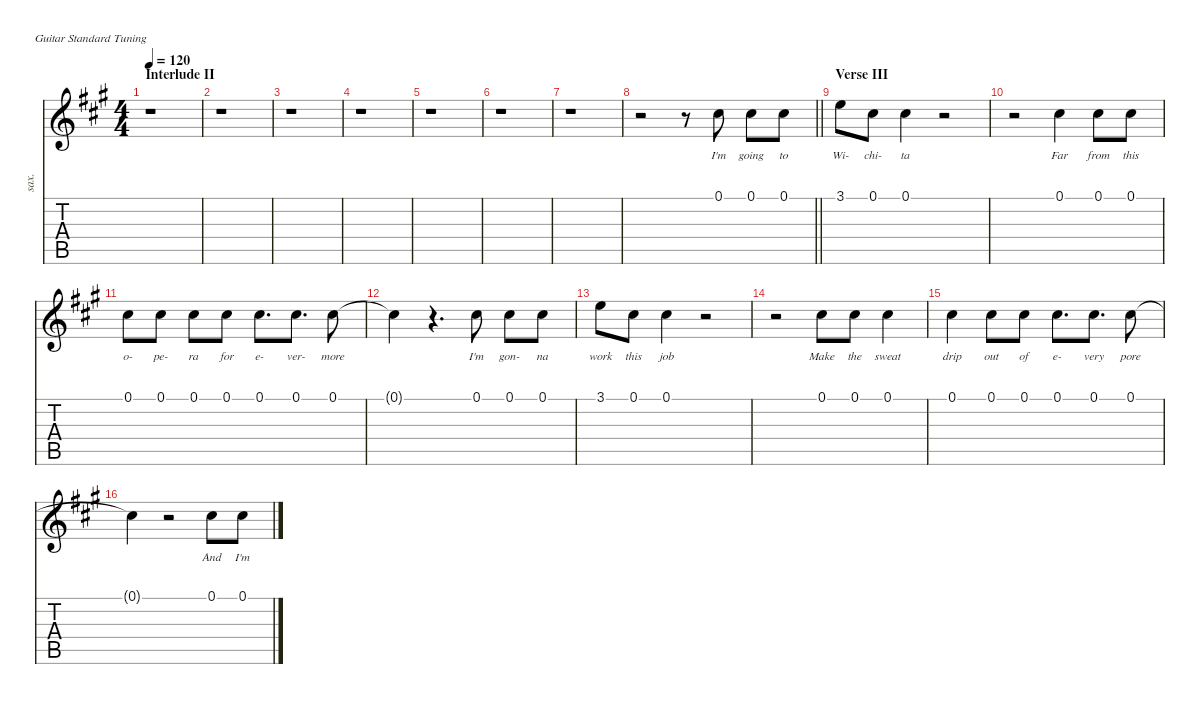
\defaultSystemsLayout 4
\hideDynamics
\bracketExtendMode nobrackets
\otherSystemsTrackNameOrientation horizontal
\track ("Vocals" "sax.") {instrument altosax}
\staff {score tabs}
\tuning (E4 B3 G3 D3 A2 E2)
\displaytranspose 9
\ts (4 4)
\section ("" "Interlude II")
\tempo 120
\clef g2
\ks a
r.1{dy f beam Down} |
r.1{beam Down} |
r.1{beam Down} |
r.1{beam Down} |
r.1{beam Down} |
r.1{beam Down} |
r.1{beam Down} |
\barLineRight lightlight
r.2{beam Down} r.8{beam Down} 0.1{acc #}.8{lyrics (0 "I'm") lyrics (1 "") lyrics (2 "") lyrics (3 "") lyrics (4 "") beam Down} 0.1{acc #}.8{lyrics (0 "going") lyrics (1 "") lyrics (2 "") lyrics (3 "") lyrics (4 "") beam Down} 0.1{acc #}.8{lyrics (0 "to") lyrics (1 "") lyrics (2 "") lyrics (3 "") lyrics (4 "") beam Down} |
\section ("" "Verse III")
3.1{acc forcenatural}.8{lyrics (0 "Wi-") lyrics (1 "") lyrics (2 "") lyrics (3 "") lyrics (4 "") beam Down} 0.1{acc #}.8{lyrics (0 "chi-") lyrics (1 "") lyrics (2 "") lyrics (3 "") lyrics (4 "") beam Down} 0.1{acc #}.4{lyrics (0 "ta") lyrics (1 "") lyrics (2 "") lyrics (3 "") lyrics (4 "") beam Down} r.2{beam Down} |
r.2{beam Down} 0.1{acc #}.4{lyrics (0 "Far") lyrics (1 "") lyrics (2 "") lyrics (3 "") lyrics (4 "") beam Down} 0.1{acc #}.8{lyrics (0 "from") lyrics (1 "") lyrics (2 "") lyrics (3 "") lyrics (4 "") beam Down} 0.1{acc #}.8{lyrics (0 "this") lyrics (1 "") lyrics (2 "") lyrics (3 "") lyrics (4 "") beam Down} |
0.1{acc #}.8{lyrics (0 "o-") lyrics (1 "") lyrics (2 "") lyrics (3 "") lyrics (4 "") beam Down} 0.1{acc #}.8{lyrics (0 "pe-") lyrics (1 "") lyrics (2 "") lyrics (3 "") lyrics (4 "") beam Down} 0.1{acc #}.8{lyrics (0 "ra") lyrics (1 "") lyrics (2 "") lyrics (3 "") lyrics (4 "") beam Down} 0.1{acc #}.8{lyrics (0 "for") lyrics (1 "") lyrics (2 "") lyrics (3 "") lyrics (4 "") beam Down} 0.1{acc #}.8{d lyrics (0 "e-") lyrics (1 "") lyrics (2 "") lyrics (3 "") lyrics (4 "") beam Down} 0.1{acc #}.8{d lyrics (0 "ver-") lyrics (1 "") lyrics (2 "") lyrics (3 "") lyrics (4 "") beam Down} 0.1{acc #}.8{lyrics (0 "more") lyrics (1 "") lyrics (2 "") lyrics (3 "") lyrics (4 "") beam Down} |
0.1{t acc #}.4{beam Down} r.4{d beam Down} 0.1{acc #}.8{lyrics (0 "I'm") lyrics (1 "") lyrics (2 "") lyrics (3 "") lyrics (4 "") beam Down} 0.1{acc #}.8{lyrics (0 "gon-") lyrics (1 "") lyrics (2 "") lyrics (3 "") lyrics (4 "") beam Down} 0.1{acc #}.8{lyrics (0 "na") lyrics (1 "") lyrics (2 "") lyrics (3 "") lyrics (4 "") beam Down} |
3.1{acc forcenatural}.8{lyrics (0 "work") lyrics (1 "") lyrics (2 "") lyrics (3 "") lyrics (4 "") beam Down} 0.1{acc #}.8{lyrics (0 "this") lyrics (1 "") lyrics (2 "") lyrics (3 "") lyrics (4 "") beam Down} 0.1{acc #}.4{lyrics (0 "job") lyrics (1 "") lyrics (2 "") lyrics (3 "") lyrics (4 "") beam Down} r.2{beam Down} |
r.2{beam Down} 0.1{acc #}.8{lyrics (0 "Make") lyrics (1 "") lyrics (2 "") lyrics (3 "") lyrics (4 "") beam Down} 0.1{acc #}.8{lyrics (0 "the") lyrics (1 "") lyrics (2 "") lyrics (3 "") lyrics (4 "") beam Down} 0.1{acc #}.4{lyrics (0 "sweat") lyrics (1 "") lyrics (2 "") lyrics (3 "") lyrics (4 "") beam Down} |
0.1{acc #}.4{lyrics (0 "drip") lyrics (1 "") lyrics (2 "") lyrics (3 "") lyrics (4 "") beam Down} 0.1{acc #}.8{lyrics (0 "out") lyrics (1 "") lyrics (2 "") lyrics (3 "") lyrics (4 "") beam Down} 0.1{acc #}.8{lyrics (0 "of") lyrics (1 "") lyrics (2 "") lyrics (3 "") lyrics (4 "") beam Down} 0.1{acc #}.8{d lyrics (0 "e-") lyrics (1 "") lyrics (2 "") lyrics (3 "") lyrics (4 "") beam Down} 0.1{acc #}.8{d lyrics (0 "very") lyrics (1 "") lyrics (2 "") lyrics (3 "") lyrics (4 "") beam Down} 0.1{acc #}.8{lyrics (0 "pore") lyrics (1 "") lyrics (2 "") lyrics (3 "") lyrics (4 "") beam Down} |
0.1{t acc #}.4{beam Down} r.2{beam Down} 0.1{acc #}.8{lyrics (0 "And") lyrics (1 "") lyrics (2 "") lyrics (3 "") lyrics (4 "") beam Down} 0.1{acc #}.8{lyrics (0 "I'm") lyrics (1 "") lyrics (2 "") lyrics (3 "") lyrics (4 "") beam Down}
